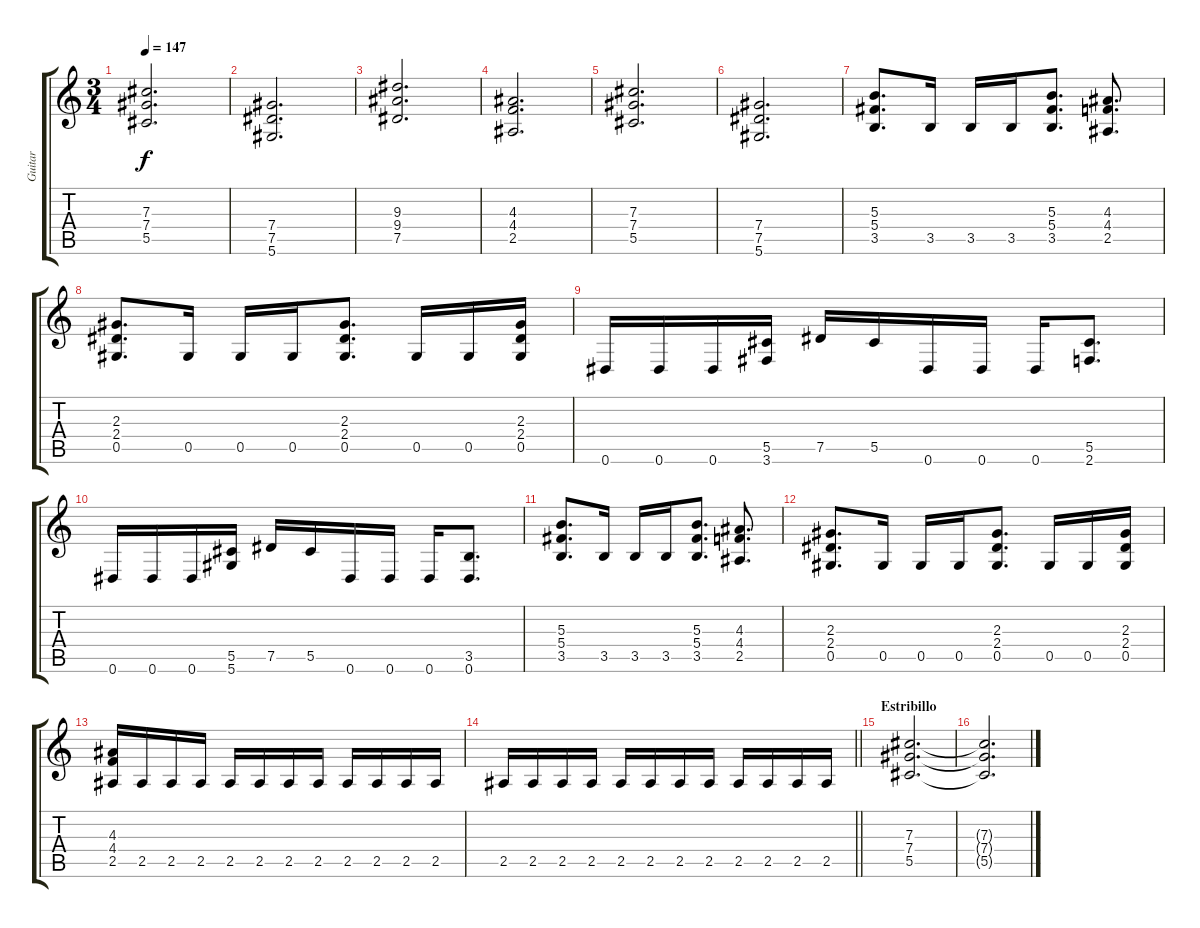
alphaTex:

\track ("Guitar" "Guitar") {instrument distortionguitar}
\staff {score tabs}
\tuning (Eb4 Bb3 Gb3 Db3 Ab2 Eb2) {hide}
\ts (3 4)
\tempo 147
\clef g2
\ks c
(7.3 7.4 5.5).2{d dy f} |
(7.4 7.5 5.6).2{d} |
(9.3 9.4 7.5).2{d} |
(4.3 4.4 2.5).2{d} |
(7.3 7.4 5.5).2{d} |
(7.4 7.5 5.6).2{d} |
(5.3 5.4 3.5).8{d} 3.5.16 3.5.16 3.5.16 (5.3 5.4 3.5).8{d} (4.3 4.4 2.5).8{d} |
(2.3 2.4 0.5).8{d} 0.5.16 0.5.16 0.5.16 (2.3 2.4 0.5).8{d} 0.5.16 0.5.16 (2.3 2.4 0.5).16 |
0.6.16 0.6.16 0.6.16 (5.5 3.6).16 7.5.16 5.5.16 0.6.16 0.6.16 0.6.16 (5.5 2.6).8{d} |
0.6.16 0.6.16 0.6.16 (5.5 5.6).16 7.5.16 5.5.16 0.6.16 0.6.16 0.6.16 (3.5 0.6).8{d} |
(5.3 5.4 3.5).8{d} 3.5.16 3.5.16 3.5.16 (5.3 5.4 3.5).8{d} (4.3 4.4 2.5).8{d} |
(2.3 2.4 0.5).8{d} 0.5.16 0.5.16 0.5.16 (2.3 2.4 0.5).8{d} 0.5.16 0.5.16 (2.3 2.4 0.5).16 |
(4.3 4.4 2.5).16 2.5.16 2.5.16 2.5.16 2.5.16 2.5.16 2.5.16 2.5.16 2.5.16 2.5.16 2.5.16 2.5.16 |
\barLineRight lightlight
2.5.16 2.5.16 2.5.16 2.5.16 2.5.16 2.5.16 2.5.16 2.5.16 2.5.16 2.5.16 2.5.16 2.5.16 |
\section ("" "Estribillo")
(7.3 7.4 5.5).2{d} |
(7.3{t} 7.4{t} 5.5{t}).2{d}
